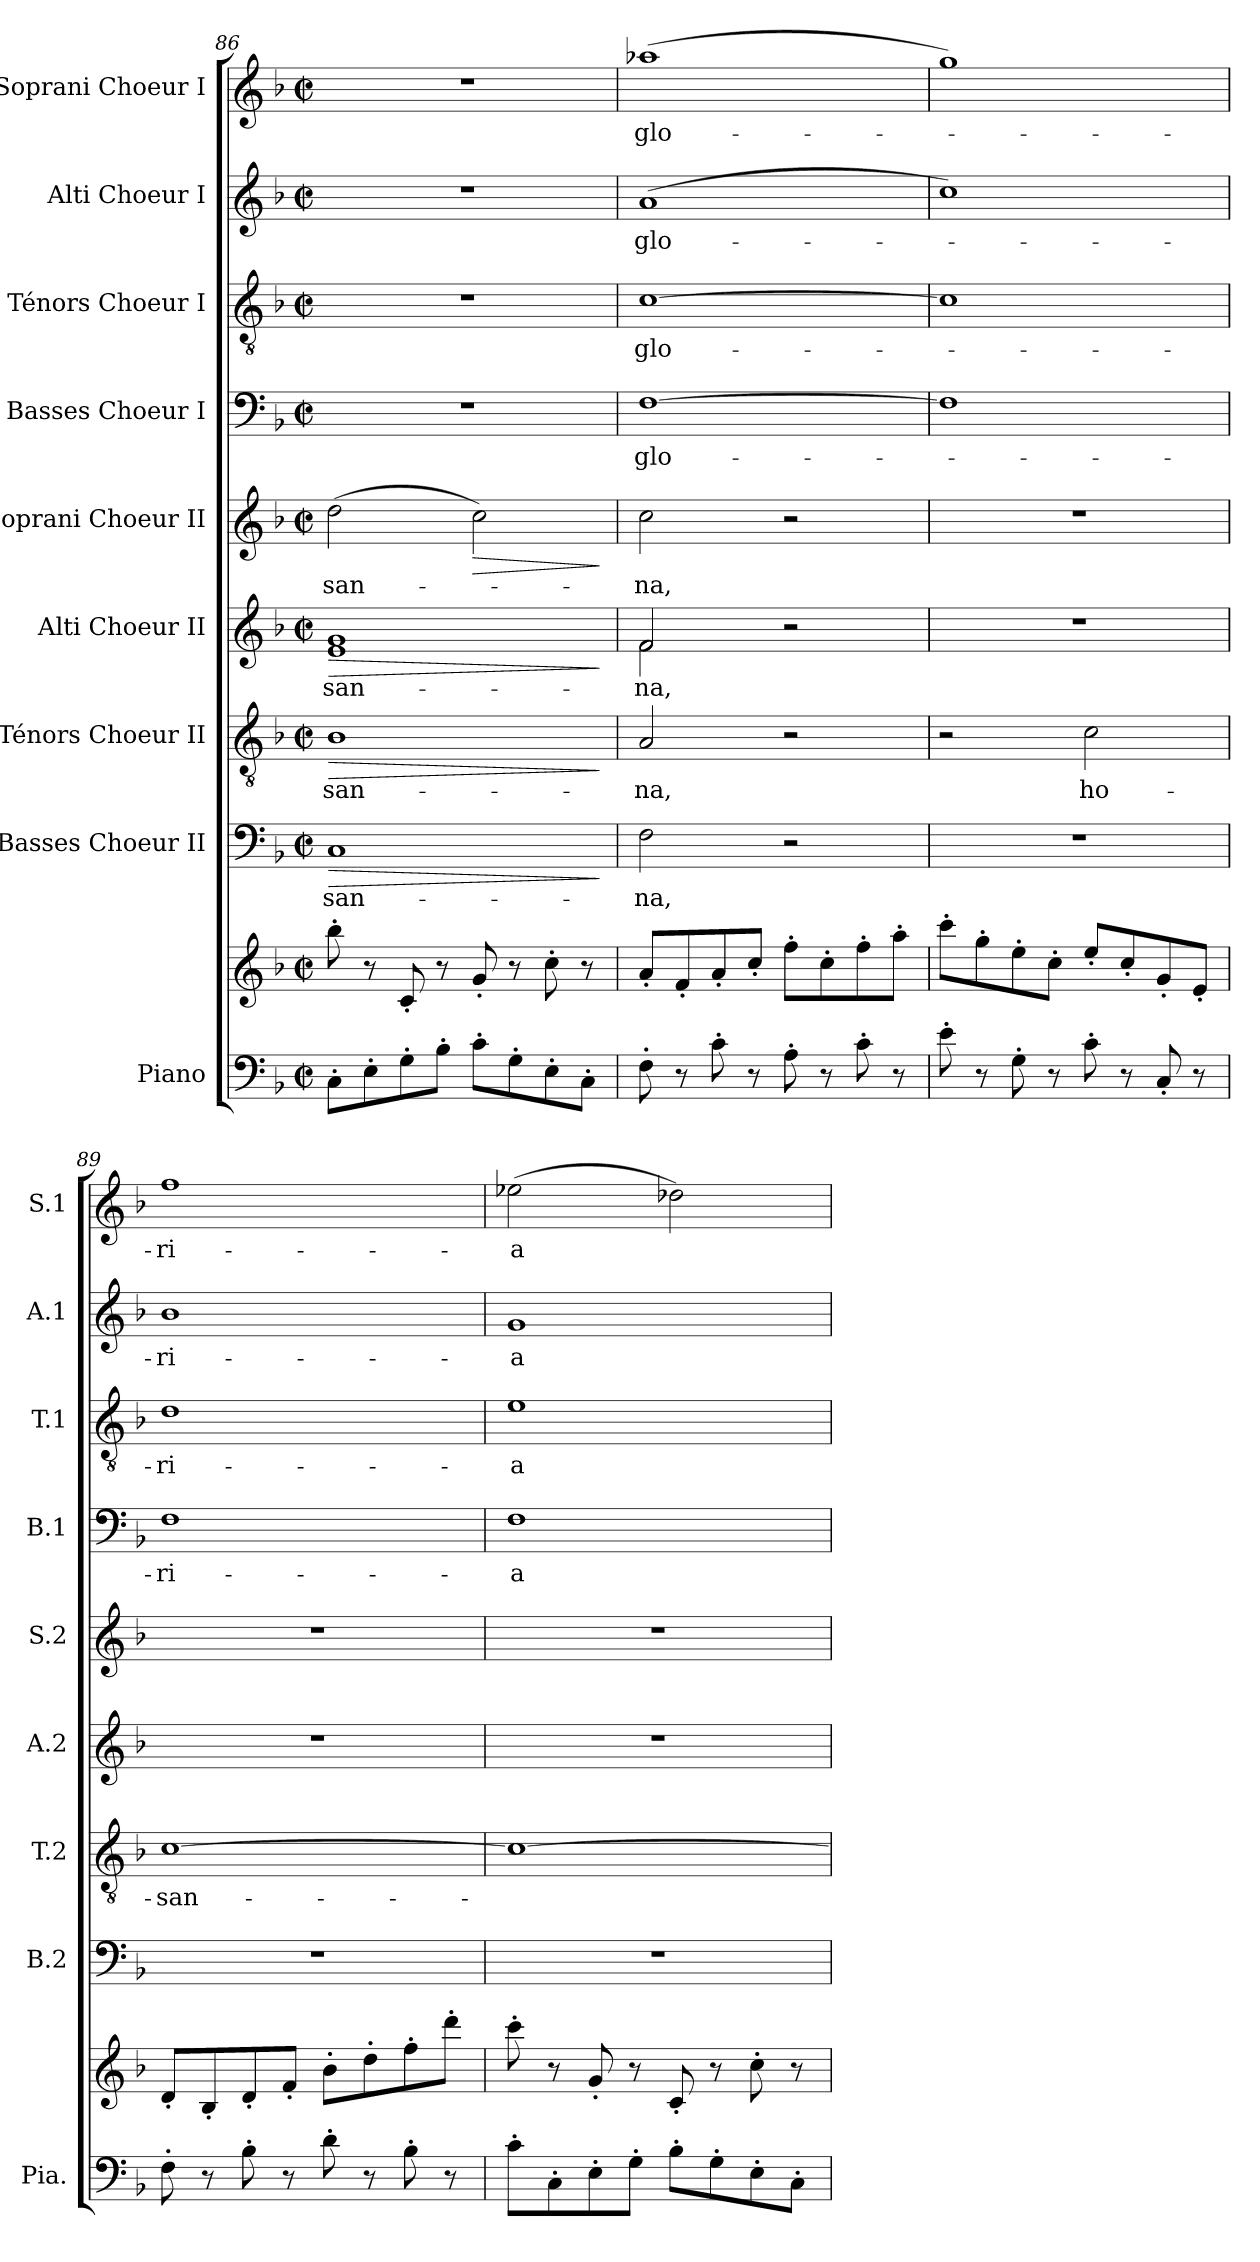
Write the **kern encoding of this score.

**kern	**kern	**kern	**text	**dynam	**kern	**text	**dynam	**kern	**text	**dynam	**kern	**text	**dynam	**kern	**text	**kern	**text	**kern	**text	**kern	**text
*part9	*part9	*part8	*part8	*part8	*part7	*part7	*part7	*part6	*part6	*part6	*part5	*part5	*part5	*part4	*part4	*part3	*part3	*part2	*part2	*part1	*part1
*staff10	*staff9	*staff8	*staff8	*staff8	*staff7	*staff7	*staff7	*staff6	*staff6	*staff6	*staff5	*staff5	*staff5	*staff4	*staff4	*staff3	*staff3	*staff2	*staff2	*staff1	*staff1
*I"Piano	*	*I"Basses Choeur II	*	*	*I"Ténors Choeur II	*	*	*I"Alti Choeur II	*	*	*I"Soprani Choeur II	*	*	*I"Basses Choeur I	*	*I"Ténors Choeur I	*	*I"Alti Choeur I	*	*I"Soprani Choeur I	*
*I'Pia.	*	*I'B.2	*	*	*I'T.2	*	*	*I'A.2	*	*	*I'S.2	*	*	*I'B.1	*	*I'T.1	*	*I'A.1	*	*I'S.1	*
*clefF4	*clefG2	*clefF4	*	*	*clefGv2	*	*	*clefG2	*	*	*clefG2	*	*	*clefF4	*	*clefGv2	*	*clefG2	*	*clefG2	*
*	*	*	*	*	*	*	*	*	*	*	*	*	*	*	*	*	*	*	*	*ITrd2c3	*
*k[b-]	*k[b-]	*k[b-]	*	*	*k[b-]	*	*	*k[b-]	*	*	*k[b-]	*	*	*k[b-]	*	*k[b-]	*	*k[b-]	*	*k[f#c#]	*
*M2/2	*M2/2	*M2/2	*	*	*M2/2	*	*	*M2/2	*	*	*M2/2	*	*	*M2/2	*	*M2/2	*	*M2/2	*	*M2/2	*
*met(c|)	*met(c|)	*met(c|)	*	*	*met(c|)	*	*	*met(c|)	*	*	*met(c|)	*	*	*met(c|)	*	*met(c|)	*	*met(c|)	*	*met(c|)	*
=86	=86	=86	=86	=86	=86	=86	=86	=86	=86	=86	=86	=86	=86	=86	=86	=86	=86	=86	=86	=86	=86
!	!	!	!	!LO:HP:b	!	!	!LO:HP:b	!	!	!LO:HP:b	!	!	!	!	!	!	!	!	!	!	!
*	*	*	*	*	*	*	*	*^	*	*	*	*	*	*	*	*	*	*	*	*	*
8C'\L	8bb-'\	1C	-san-	>	1B-	-san-	>	1g	1e	-san-	>	(2ddi\	-san-	.	1r	.	1r	.	1r	.	1r	.
8E'\	8r	.	.	.	.	.	.	.	.	.	.	.	.	.	.	.	.	.	.	.	.	.
8G'\	8c'/	.	.	.	.	.	.	.	.	.	.	.	.	.	.	.	.	.	.	.	.	.
8B-'\J	8r	.	.	.	.	.	.	.	.	.	.	.	.	.	.	.	.	.	.	.	.	.
!	!	!	!	!	!	!	!	!	!	!	!	!	!	!LO:HP:b	!	!	!	!	!	!	!	!
8c'\L	8g'/	.	.	.	.	.	.	.	.	.	.	2cci\)	.	>	.	.	.	.	.	.	.	.
8G'\	8r	.	.	.	.	.	.	.	.	.	.	.	.	.	.	.	.	.	.	.	.	.
8E'\	8cc'\	.	.	.	.	.	.	.	.	.	.	.	.	.	.	.	.	.	.	.	.	.
8C'\J	8r	.	.	.	.	.	.	.	.	.	.	.	.	.	.	.	.	.	.	.	.	.
*	*	*	*	*	*	*	*	*v	*v	*	*	*	*	*	*	*	*	*	*	*	*	*
.	.	.	.	]	.	.	]	.	.	]	.	.	]	.	.	.	.	.	.	.	.
!!LO:PB:g=z
=87	=87	=87	=87	=87	=87	=87	=87	=87	=87	=87	=87	=87	=87	=87	=87	=87	=87	=87	=87	=87	=87
*	*	*	*	*	*	*	*	*^	*	*	*	*	*	*	*	*	*	*	*	*	*
8F'\	8a'/L	2F\	-na,	.	2A/	-na,	.	2f/	2f\	-na,	.	2cci\	-na,	.	[1F	glo-	[1c	glo-	(>1a	glo-	(1ffni	glo-
8r	8f'/	.	.	.	.	.	.	.	.	.	.	.	.	.	.	.	.	.	.	.	.	.
8c'\	8a'/	.	.	.	.	.	.	.	.	.	.	.	.	.	.	.	.	.	.	.	.	.
8r	8cc'/J	.	.	.	.	.	.	.	.	.	.	.	.	.	.	.	.	.	.	.	.	.
8A'\	8ff'\L	2r	.	.	2r	.	.	2r	2ryy	.	.	2r	.	.	.	.	.	.	.	.	.	.
8r	8cc'\	.	.	.	.	.	.	.	.	.	.	.	.	.	.	.	.	.	.	.	.	.
8c'\	8ff'\	.	.	.	.	.	.	.	.	.	.	.	.	.	.	.	.	.	.	.	.	.
8r	8aa'\J	.	.	.	.	.	.	.	.	.	.	.	.	.	.	.	.	.	.	.	.	.
*	*	*	*	*	*	*	*	*v	*v	*	*	*	*	*	*	*	*	*	*	*	*	*
=88	=88	=88	=88	=88	=88	=88	=88	=88	=88	=88	=88	=88	=88	=88	=88	=88	=88	=88	=88	=88	=88
8e'\	8ccc'\L	1r	.	.	2r	.	.	1r	.	.	1r	.	.	1F]	.	1c]	.	1cc)	.	1eei)	.
8r	8gg'\	.	.	.	.	.	.	.	.	.	.	.	.	.	.	.	.	.	.	.	.
8G'\	8ee'\	.	.	.	.	.	.	.	.	.	.	.	.	.	.	.	.	.	.	.	.
8r	8cc'\J	.	.	.	.	.	.	.	.	.	.	.	.	.	.	.	.	.	.	.	.
8c'\	8ee'/L	.	.	.	2c\	ho-	.	.	.	.	.	.	.	.	.	.	.	.	.	.	.
8r	8cc'/	.	.	.	.	.	.	.	.	.	.	.	.	.	.	.	.	.	.	.	.
8C'/	8g'/	.	.	.	.	.	.	.	.	.	.	.	.	.	.	.	.	.	.	.	.
8r	8e'/J	.	.	.	.	.	.	.	.	.	.	.	.	.	.	.	.	.	.	.	.
=89	=89	=89	=89	=89	=89	=89	=89	=89	=89	=89	=89	=89	=89	=89	=89	=89	=89	=89	=89	=89	=89
8F'\	8d'/L	1r	.	.	[1c	-san-	.	1r	.	.	1r	.	.	1F	-ri-	1d	-ri-	1b-	-ri-	1ddi	-ri-
8r	8B-'/	.	.	.	.	.	.	.	.	.	.	.	.	.	.	.	.	.	.	.	.
8B-'\	8d'/	.	.	.	.	.	.	.	.	.	.	.	.	.	.	.	.	.	.	.	.
8r	8f'/J	.	.	.	.	.	.	.	.	.	.	.	.	.	.	.	.	.	.	.	.
8d'\	8b-'\L	.	.	.	.	.	.	.	.	.	.	.	.	.	.	.	.	.	.	.	.
8r	8dd'\	.	.	.	.	.	.	.	.	.	.	.	.	.	.	.	.	.	.	.	.
8B-'\	8ff'\	.	.	.	.	.	.	.	.	.	.	.	.	.	.	.	.	.	.	.	.
8r	8ddd'\J	.	.	.	.	.	.	.	.	.	.	.	.	.	.	.	.	.	.	.	.
=90	=90	=90	=90	=90	=90	=90	=90	=90	=90	=90	=90	=90	=90	=90	=90	=90	=90	=90	=90	=90	=90
8c'\L	8ccc'\	1r	.	.	1c_	.	.	1r	.	.	1r	.	.	1F	-a	1e	-a	1g	-a	(2ccni\	-a
8C'\	8r	.	.	.	.	.	.	.	.	.	.	.	.	.	.	.	.	.	.	.	.
8E'\	8g'/	.	.	.	.	.	.	.	.	.	.	.	.	.	.	.	.	.	.	.	.
8G'\J	8r	.	.	.	.	.	.	.	.	.	.	.	.	.	.	.	.	.	.	.	.
8B-'\L	8c'/	.	.	.	.	.	.	.	.	.	.	.	.	.	.	.	.	.	.	2b-Xi\)	.
8G'\	8r	.	.	.	.	.	.	.	.	.	.	.	.	.	.	.	.	.	.	.	.
8E'\	8cc'\	.	.	.	.	.	.	.	.	.	.	.	.	.	.	.	.	.	.	.	.
8C'\J	8r	.	.	.	.	.	.	.	.	.	.	.	.	.	.	.	.	.	.	.	.
=	=	=	=	=	=	=	=	=	=	=	=	=	=	=	=	=	=	=	=	=	=
*-	*-	*-	*-	*-	*-	*-	*-	*-	*-	*-	*-	*-	*-	*-	*-	*-	*-	*-	*-	*-	*-
